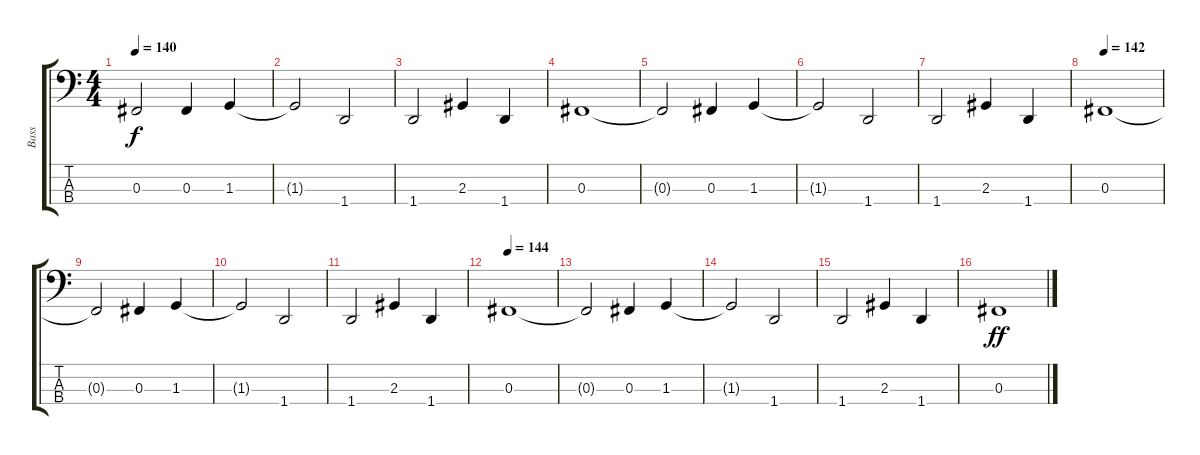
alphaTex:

\track ("Bass" "Bass") {instrument electricbassfinger}
\staff {score tabs}
\tuning (E2 B1 Gb1 Db1) {hide}
\ts (4 4)
\tempo 140
\clef f4
\ks c
0.3{t}.2{dy f} 0.3.4 1.3.4 |
1.3{t}.2 1.4.2 |
1.4.2 2.3.4 1.4.4 |
0.3.1 |
0.3{t}.2 0.3.4 1.3.4 |
1.3{t}.2 1.4.2 |
1.4.2 2.3.4 1.4.4 |
\tempo 142
0.3.1 |
0.3{t}.2 0.3.4 1.3.4 |
1.3{t}.2 1.4.2 |
1.4.2 2.3.4 1.4.4 |
\tempo 144
0.3.1 |
0.3{t}.2 0.3.4 1.3.4 |
1.3{t}.2 1.4.2 |
1.4.2 2.3.4 1.4.4 |
0.3.1{dy ff volume 8}
